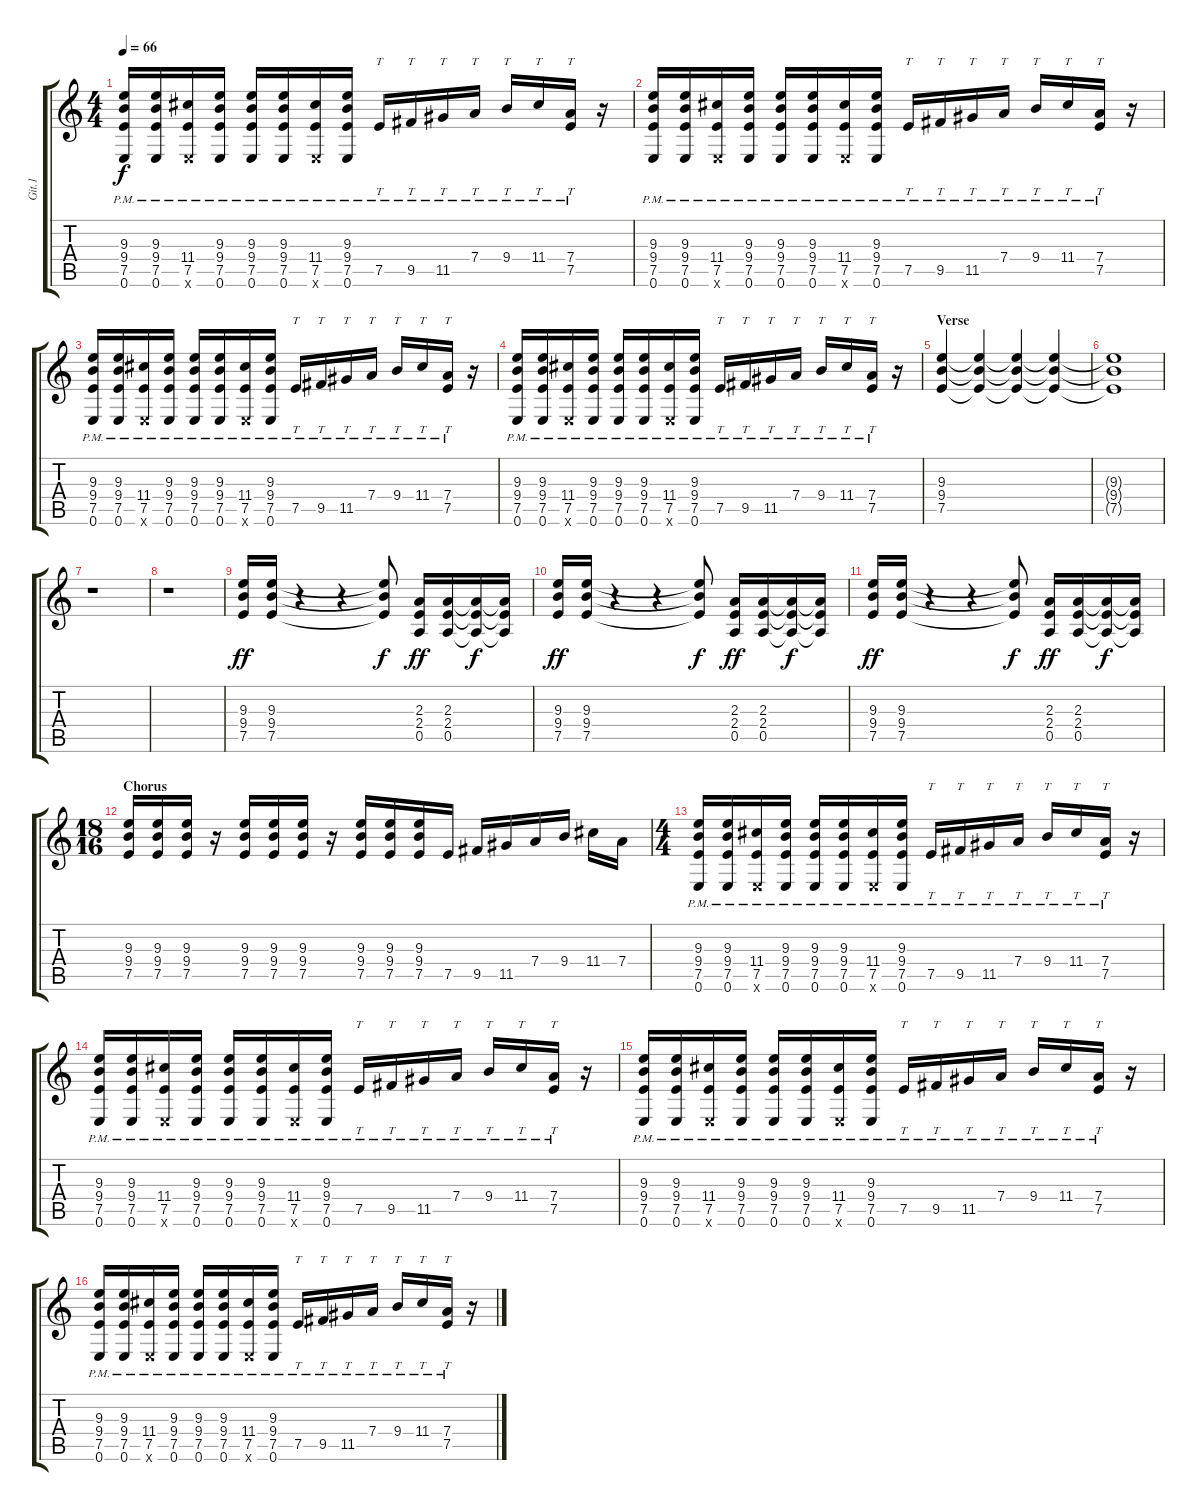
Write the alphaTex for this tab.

\track ("Git.1" "Git.1") {instrument distortionguitar}
\staff {score tabs}
\tuning (E4 B3 G3 D3 A2 E2) {hide}
\ts (4 4)
\tempo 66
\clef g2
\ks c
(9.3{pm} 9.4{pm} 7.5{pm} 0.6{pm}).16{dy f instrument distortionguitar} (9.3{pm} 9.4{pm} 7.5{pm} 0.6{pm}).16 (11.4{pm} 7.5{pm} 0.6{x}).16 (9.3{pm} 9.4{pm} 7.5{pm} 0.6{pm}).16 (9.3{pm} 9.4{pm} 7.5{pm} 0.6{pm}).16 (9.3{pm} 9.4{pm} 7.5{pm} 0.6{pm}).16 (11.4{pm} 7.5{pm} 0.6{x}).16 (9.3{pm} 9.4{pm} 7.5{pm} 0.6{pm}).16 7.5{pm}.16{tt} 9.5{pm}.16{tt} 11.5{pm}.16{tt} 7.4{pm}.16{tt} 9.4{pm}.16{tt} 11.4{pm}.16{tt} (7.4{pm} 7.5{pm}).16{tt} r.16 |
(9.3{pm} 9.4{pm} 7.5{pm} 0.6{pm}).16 (9.3{pm} 9.4{pm} 7.5{pm} 0.6{pm}).16 (11.4{pm} 7.5{pm} 0.6{x}).16 (9.3{pm} 9.4{pm} 7.5{pm} 0.6{pm}).16 (9.3{pm} 9.4{pm} 7.5{pm} 0.6{pm}).16 (9.3{pm} 9.4{pm} 7.5{pm} 0.6{pm}).16 (11.4{pm} 7.5{pm} 0.6{x}).16 (9.3{pm} 9.4{pm} 7.5{pm} 0.6{pm}).16 7.5{pm}.16{tt} 9.5{pm}.16{tt} 11.5{pm}.16{tt} 7.4{pm}.16{tt} 9.4{pm}.16{tt} 11.4{pm}.16{tt} (7.4{pm} 7.5{pm}).16{tt} r.16 |
(9.3{pm} 9.4{pm} 7.5{pm} 0.6{pm}).16 (9.3{pm} 9.4{pm} 7.5{pm} 0.6{pm}).16 (11.4{pm} 7.5{pm} 0.6{x}).16 (9.3{pm} 9.4{pm} 7.5{pm} 0.6{pm}).16 (9.3{pm} 9.4{pm} 7.5{pm} 0.6{pm}).16 (9.3{pm} 9.4{pm} 7.5{pm} 0.6{pm}).16 (11.4{pm} 7.5{pm} 0.6{x}).16 (9.3{pm} 9.4{pm} 7.5{pm} 0.6{pm}).16 7.5{pm}.16{tt} 9.5{pm}.16{tt} 11.5{pm}.16{tt} 7.4{pm}.16{tt} 9.4{pm}.16{tt} 11.4{pm}.16{tt} (7.4{pm} 7.5{pm}).16{tt} r.16 |
(9.3{pm} 9.4{pm} 7.5{pm} 0.6{pm}).16 (9.3{pm} 9.4{pm} 7.5{pm} 0.6{pm}).16 (11.4{pm} 7.5{pm} 0.6{x}).16 (9.3{pm} 9.4{pm} 7.5{pm} 0.6{pm}).16 (9.3{pm} 9.4{pm} 7.5{pm} 0.6{pm}).16 (9.3{pm} 9.4{pm} 7.5{pm} 0.6{pm}).16 (11.4{pm} 7.5{pm} 0.6{x}).16 (9.3{pm} 9.4{pm} 7.5{pm} 0.6{pm}).16 7.5{pm}.16{tt} 9.5{pm}.16{tt} 11.5{pm}.16{tt} 7.4{pm}.16{tt} 9.4{pm}.16{tt} 11.4{pm}.16{tt} (7.4{pm} 7.5{pm}).16{tt} r.16 |
\section ("" "Verse")
(9.3 9.4 7.5).4{volume 11} (9.3{t} 9.4{t} 7.5{t}).4{volume 5} (9.3{t} 9.4{t} 7.5{t}).4 (9.3{t} 9.4{t} 7.5{t}).4 |
(9.3{t} 9.4{t} 7.5{t}).1 |
r.1{volume 13 instrument distortionguitar} |
r.1 |
(9.3 9.4 7.5).16{dy ff volume 11} (9.3 9.4 7.5).16 r.4 r.4 (9.3{t} 9.4{t} 7.5{t}).8{dy f} (2.3 2.4 0.5).16{dy ff} (2.3 2.4 0.5).16 (2.3{t} 2.4{t} 0.5{t}).16{dy f} (2.3{t} 2.4{t} 0.5{t}).16 |
(9.3 9.4 7.5).16{dy ff} (9.3 9.4 7.5).16 r.4 r.4 (9.3{t} 9.4{t} 7.5{t}).8{dy f} (2.3 2.4 0.5).16{dy ff} (2.3 2.4 0.5).16 (2.3{t} 2.4{t} 0.5{t}).16{dy f} (2.3{t} 2.4{t} 0.5{t}).16 |
(9.3 9.4 7.5).16{dy ff} (9.3 9.4 7.5).16 r.4 r.4 (9.3{t} 9.4{t} 7.5{t}).8{dy f} (2.3 2.4 0.5).16{dy ff} (2.3 2.4 0.5).16 (2.3{t} 2.4{t} 0.5{t}).16{dy f} (2.3{t} 2.4{t} 0.5{t}).16 |
\ts (18 16)
\section ("" "Chorus")
(9.3 9.4 7.5).16 (9.3 9.4 7.5).16 (9.3 9.4 7.5).16 r.16 (9.3 9.4 7.5).16{volume 13} (9.3 9.4 7.5).16 (9.3 9.4 7.5).16 r.16 (9.3 9.4 7.5).16 (9.3 9.4 7.5).16 (9.3 9.4 7.5).16 7.5.16 9.5.16 11.5.16 7.4.16 9.4.16 11.4.16 7.4.16 |
\ts (4 4)
(9.3{pm} 9.4{pm} 7.5{pm} 0.6{pm}).16 (9.3{pm} 9.4{pm} 7.5{pm} 0.6{pm}).16 (11.4{pm} 7.5{pm} 0.6{x}).16 (9.3{pm} 9.4{pm} 7.5{pm} 0.6{pm}).16 (9.3{pm} 9.4{pm} 7.5{pm} 0.6{pm}).16 (9.3{pm} 9.4{pm} 7.5{pm} 0.6{pm}).16 (11.4{pm} 7.5{pm} 0.6{x}).16 (9.3{pm} 9.4{pm} 7.5{pm} 0.6{pm}).16 7.5{pm}.16{tt} 9.5{pm}.16{tt} 11.5{pm}.16{tt} 7.4{pm}.16{tt} 9.4{pm}.16{tt} 11.4{pm}.16{tt} (7.4{pm} 7.5{pm}).16{tt} r.16 |
(9.3{pm} 9.4{pm} 7.5{pm} 0.6{pm}).16 (9.3{pm} 9.4{pm} 7.5{pm} 0.6{pm}).16 (11.4{pm} 7.5{pm} 0.6{x}).16 (9.3{pm} 9.4{pm} 7.5{pm} 0.6{pm}).16 (9.3{pm} 9.4{pm} 7.5{pm} 0.6{pm}).16 (9.3{pm} 9.4{pm} 7.5{pm} 0.6{pm}).16 (11.4{pm} 7.5{pm} 0.6{x}).16 (9.3{pm} 9.4{pm} 7.5{pm} 0.6{pm}).16 7.5{pm}.16{tt} 9.5{pm}.16{tt} 11.5{pm}.16{tt} 7.4{pm}.16{tt} 9.4{pm}.16{tt} 11.4{pm}.16{tt} (7.4{pm} 7.5{pm}).16{tt} r.16 |
(9.3{pm} 9.4{pm} 7.5{pm} 0.6{pm}).16 (9.3{pm} 9.4{pm} 7.5{pm} 0.6{pm}).16 (11.4{pm} 7.5{pm} 0.6{x}).16 (9.3{pm} 9.4{pm} 7.5{pm} 0.6{pm}).16 (9.3{pm} 9.4{pm} 7.5{pm} 0.6{pm}).16 (9.3{pm} 9.4{pm} 7.5{pm} 0.6{pm}).16 (11.4{pm} 7.5{pm} 0.6{x}).16 (9.3{pm} 9.4{pm} 7.5{pm} 0.6{pm}).16 7.5{pm}.16{tt} 9.5{pm}.16{tt} 11.5{pm}.16{tt} 7.4{pm}.16{tt} 9.4{pm}.16{tt} 11.4{pm}.16{tt} (7.4{pm} 7.5{pm}).16{tt} r.16 |
(9.3{pm} 9.4{pm} 7.5{pm} 0.6{pm}).16 (9.3{pm} 9.4{pm} 7.5{pm} 0.6{pm}).16 (11.4{pm} 7.5{pm} 0.6{x}).16 (9.3{pm} 9.4{pm} 7.5{pm} 0.6{pm}).16 (9.3{pm} 9.4{pm} 7.5{pm} 0.6{pm}).16 (9.3{pm} 9.4{pm} 7.5{pm} 0.6{pm}).16 (11.4{pm} 7.5{pm} 0.6{x}).16 (9.3{pm} 9.4{pm} 7.5{pm} 0.6{pm}).16 7.5{pm}.16{tt} 9.5{pm}.16{tt} 11.5{pm}.16{tt} 7.4{pm}.16{tt} 9.4{pm}.16{tt} 11.4{pm}.16{tt} (7.4{pm} 7.5{pm}).16{tt} r.16
